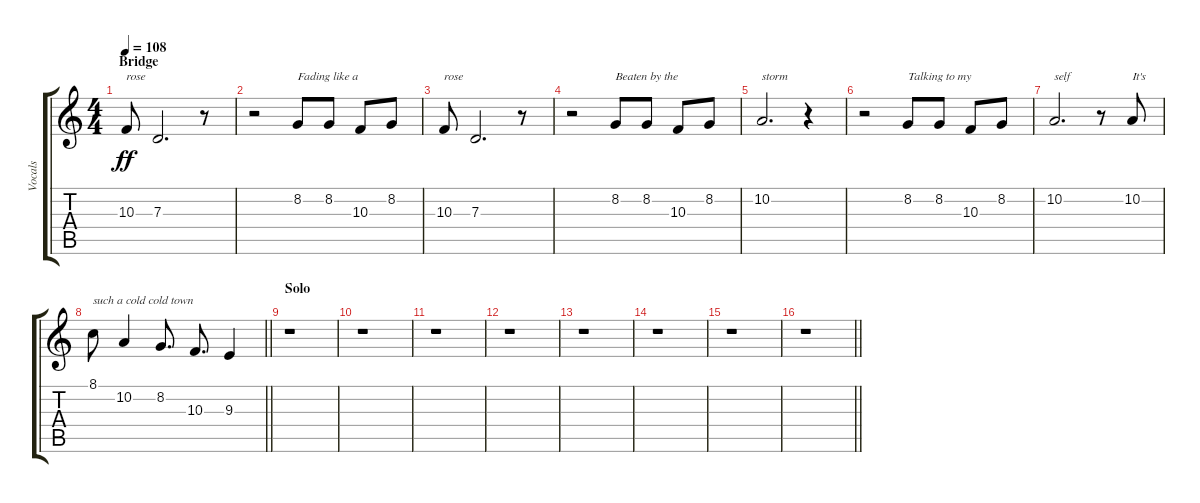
\track ("Vocals" "Vocals") {instrument altosax}
\staff {score tabs}
\tuning (E4 B3 G3 D3 A2 E2) {hide}
\ts (4 4)
\section ("" "Bridge")
\tempo 108
\clef g2
\ks c
10.3.8{txt "rose" dy ff} 7.3.2{d} r.8 |
r.2 8.2.8{txt "Fading like a"} 8.2.8 10.3.8 8.2.8 |
10.3.8{txt "rose"} 7.3.2{d} r.8 |
r.2 8.2.8{txt "Beaten by the"} 8.2.8 10.3.8 8.2.8 |
10.2.2{d txt "storm"} r.4 |
r.2 8.2.8{txt "Talking to my"} 8.2.8 10.3.8 8.2.8 |
10.2.2{d txt "self"} r.8 10.2.8{txt "It's"} |
\barLineRight lightlight
8.1.8{txt "such a cold cold town"} 10.2.4 8.2.8{d} 10.3.8{d} 9.3.4 |
\section ("" "Solo")
r.1 |
r.1 |
r.1 |
r.1 |
r.1 |
r.1 |
r.1 |
\barLineRight lightlight
r.1
